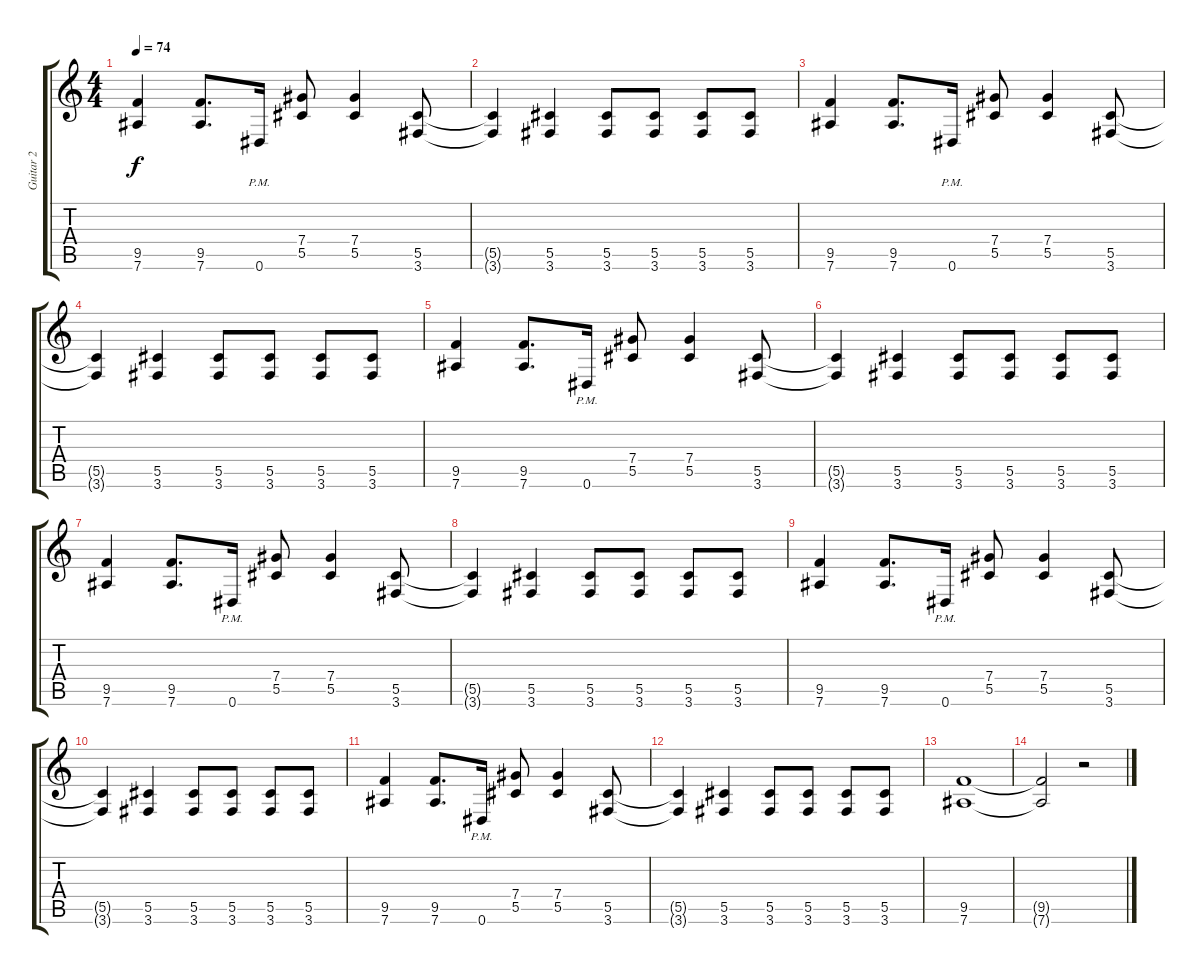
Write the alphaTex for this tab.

\track ("Guitar 2" "Guitar 2") {instrument distortionguitar}
\staff {score tabs}
\tuning (Eb4 Bb3 Gb3 Db3 Ab2 Eb2) {hide}
\ts (4 4)
\tempo 74
\clef g2
\ks c
(9.5 7.6).4{dy f} (9.5 7.6).8{d} 0.6{pm}.16 (7.4 5.5).8 (7.4 5.5).4 (5.5 3.6).8 |
(5.5{t} 3.6{t}).4 (5.5 3.6).4 (5.5 3.6).8 (5.5 3.6).8 (5.5 3.6).8 (5.5 3.6).8 |
(9.5 7.6).4 (9.5 7.6).8{d} 0.6{pm}.16 (7.4 5.5).8 (7.4 5.5).4 (5.5 3.6).8 |
(5.5{t} 3.6{t}).4 (5.5 3.6).4 (5.5 3.6).8 (5.5 3.6).8 (5.5 3.6).8 (5.5 3.6).8 |
(9.5 7.6).4 (9.5 7.6).8{d} 0.6{pm}.16 (7.4 5.5).8 (7.4 5.5).4 (5.5 3.6).8 |
(5.5{t} 3.6{t}).4 (5.5 3.6).4 (5.5 3.6).8 (5.5 3.6).8 (5.5 3.6).8 (5.5 3.6).8 |
(9.5 7.6).4 (9.5 7.6).8{d} 0.6{pm}.16 (7.4 5.5).8 (7.4 5.5).4 (5.5 3.6).8 |
(5.5{t} 3.6{t}).4 (5.5 3.6).4 (5.5 3.6).8 (5.5 3.6).8 (5.5 3.6).8 (5.5 3.6).8 |
(9.5 7.6).4 (9.5 7.6).8{d} 0.6{pm}.16 (7.4 5.5).8 (7.4 5.5).4 (5.5 3.6).8 |
(5.5{t} 3.6{t}).4 (5.5 3.6).4 (5.5 3.6).8 (5.5 3.6).8 (5.5 3.6).8 (5.5 3.6).8 |
(9.5 7.6).4 (9.5 7.6).8{d} 0.6{pm}.16 (7.4 5.5).8 (7.4 5.5).4 (5.5 3.6).8 |
(5.5{t} 3.6{t}).4 (5.5 3.6).4 (5.5 3.6).8 (5.5 3.6).8 (5.5 3.6).8 (5.5 3.6).8 |
(9.5 7.6).1 |
(9.5{t} 7.6{t}).2 r.2
